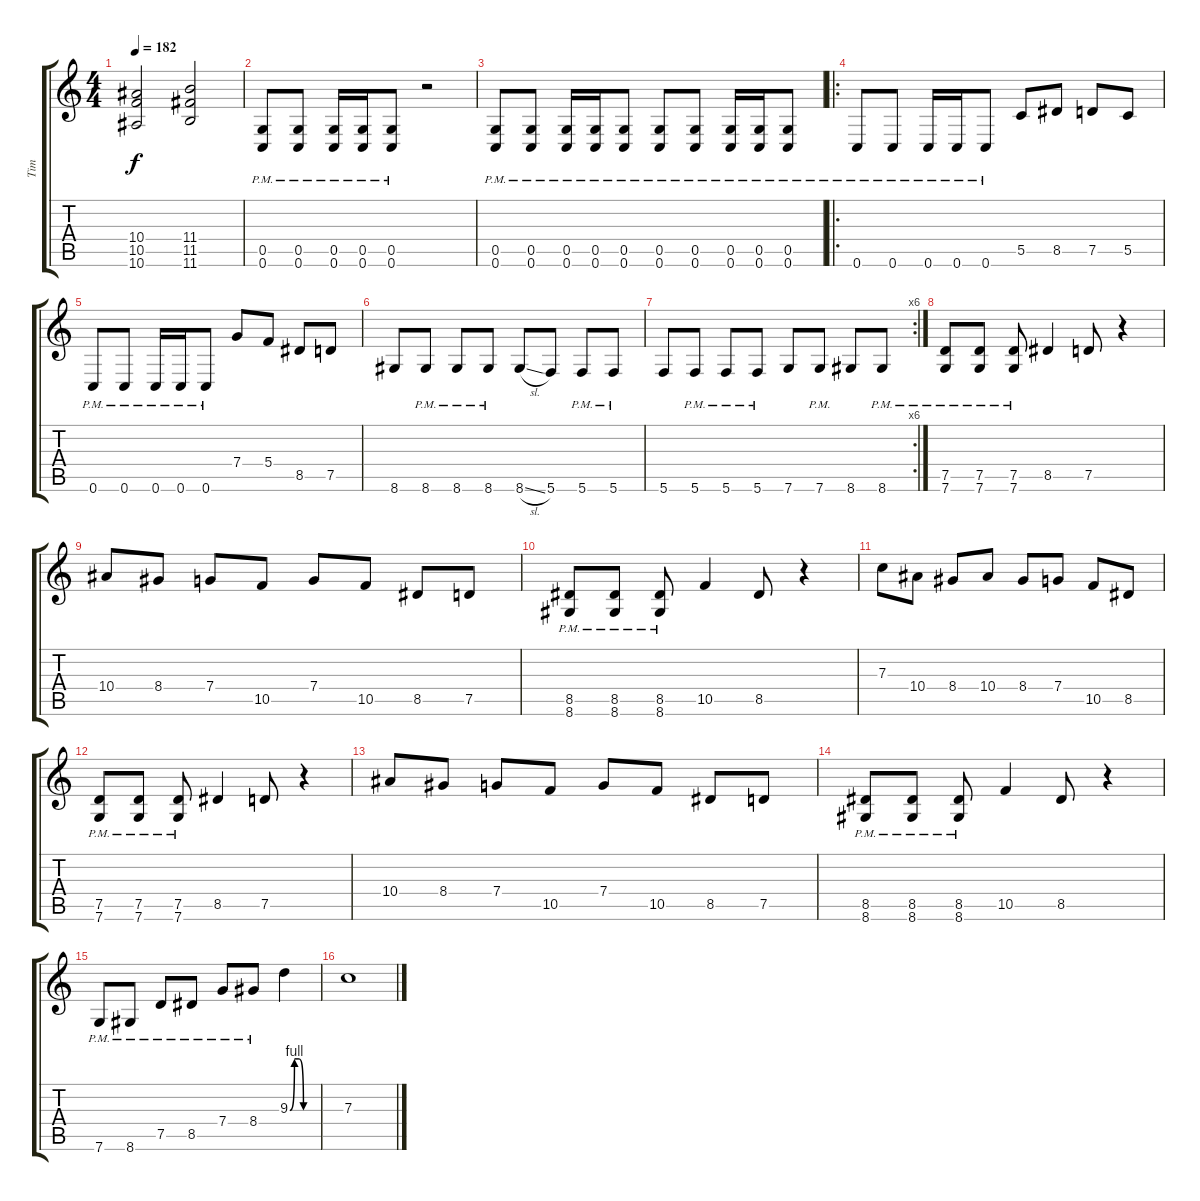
\track ("Tim" "Tim") {instrument distortionguitar}
\staff {score tabs}
\tuning (D4 A3 F3 C3 G2 C2) {hide}
\ts (4 4)
\tempo 182
\clef g2
\ks c
(10.4 10.5 10.6).2{dy f} (11.4 11.5 11.6).2 |
(0.5{pm} 0.6{pm}).8 (0.5{pm} 0.6{pm}).8 (0.5{pm} 0.6{pm}).16 (0.5{pm} 0.6{pm}).16 (0.5{pm} 0.6{pm}).8 r.2 |
(0.5{pm} 0.6{pm}).8 (0.5{pm} 0.6{pm}).8 (0.5{pm} 0.6{pm}).16 (0.5{pm} 0.6{pm}).16 (0.5{pm} 0.6{pm}).8 (0.5{pm} 0.6{pm}).8 (0.5{pm} 0.6{pm}).8 (0.5{pm} 0.6{pm}).16 (0.5{pm} 0.6{pm}).16 (0.5{pm} 0.6{pm}).8 |
\ro
0.6{pm}.8 0.6{pm}.8 0.6{pm}.16 0.6{pm}.16 0.6{pm}.8 5.5.8 8.5.8 7.5.8 5.5.8 |
0.6{pm}.8 0.6{pm}.8 0.6{pm}.16 0.6{pm}.16 0.6{pm}.8 7.4.8 5.4.8 8.5.8 7.5.8 |
8.6.8 8.6{pm}.8 8.6{pm}.8 8.6{pm}.8 8.6{sl}.8 5.6.8 5.6{pm}.8 5.6{pm}.8 |
\rc 6
5.6.8 5.6{pm}.8 5.6{pm}.8 5.6{pm}.8 7.6.8 7.6{pm}.8 8.6.8 8.6{pm}.8 |
(7.5{pm} 7.6{pm}).8 (7.5{pm} 7.6{pm}).8 (7.5{pm} 7.6{pm}).8 8.5.4 7.5.8 r.4 |
10.4.8 8.4.8 7.4.8 10.5.8 7.4.8 10.5.8 8.5.8 7.5.8 |
(8.5{pm} 8.6{pm}).8 (8.5{pm} 8.6{pm}).8 (8.5{pm} 8.6{pm}).8 10.5.4 8.5.8 r.4 |
7.3.8 10.4.8 8.4.8 10.4.8 8.4.8 7.4.8 10.5.8 8.5.8 |
(7.5{pm} 7.6{pm}).8 (7.5{pm} 7.6{pm}).8 (7.5{pm} 7.6{pm}).8 8.5.4 7.5.8 r.4 |
10.4.8 8.4.8 7.4.8 10.5.8 7.4.8 10.5.8 8.5.8 7.5.8 |
(8.5{pm} 8.6{pm}).8 (8.5{pm} 8.6{pm}).8 (8.5{pm} 8.6{pm}).8 10.5.4 8.5.8 r.4 |
7.6{pm}.8 8.6{pm}.8 7.5{pm}.8 8.5{pm}.8 7.4{pm}.8 8.4{pm}.8 9.3{be (custom 0 0 10 4 20 4 30 0 60 0)}.4 |
7.3.1
